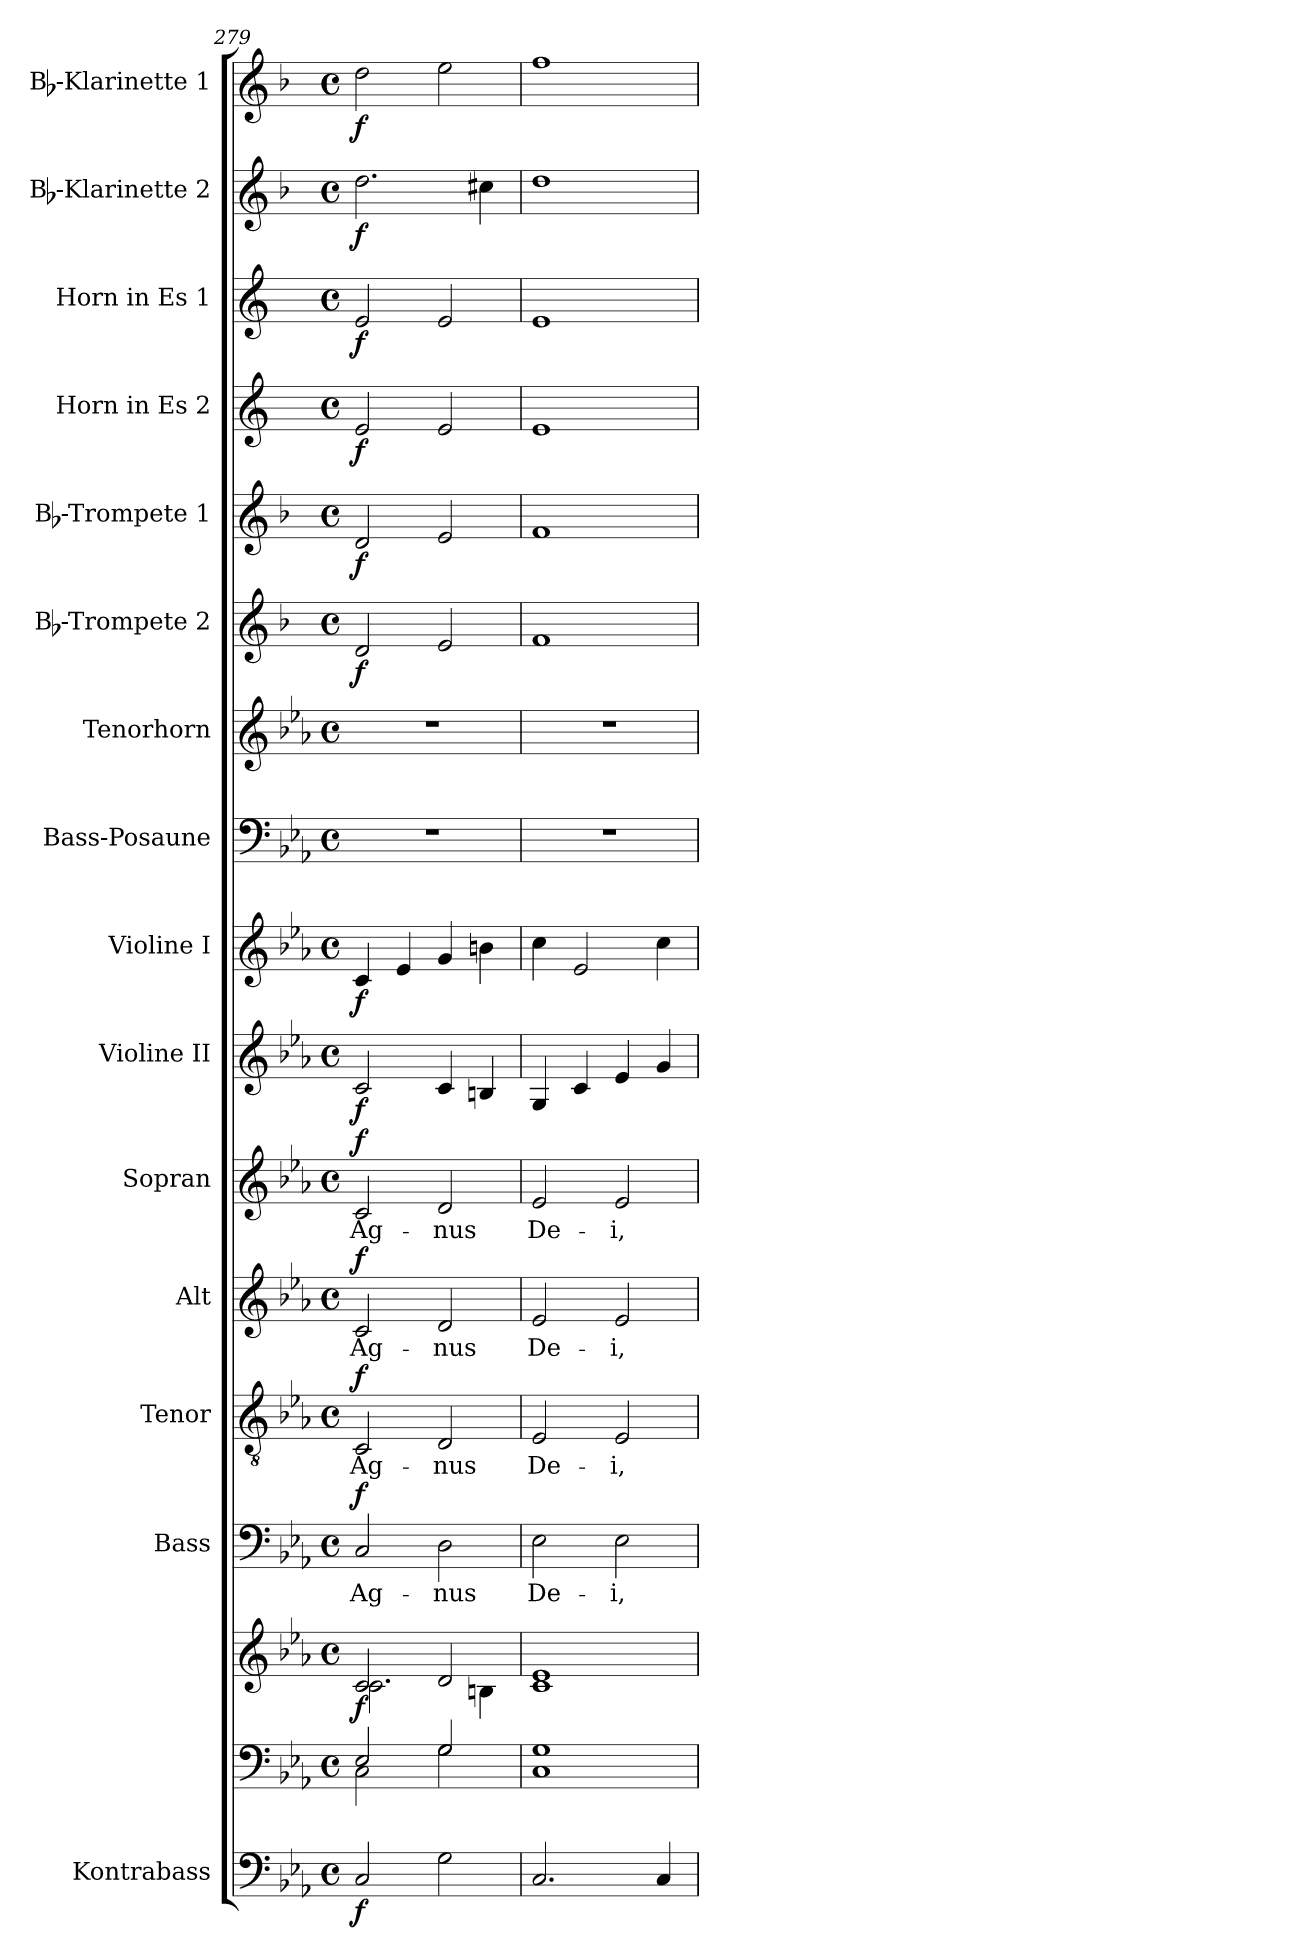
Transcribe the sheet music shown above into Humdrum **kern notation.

**kern	**dynam	**kern	**kern	**dynam	**kern	**text	**dynam	**kern	**text	**dynam	**kern	**text	**dynam	**kern	**text	**dynam	**kern	**dynam	**kern	**dynam	**kern	**kern	**kern	**dynam	**kern	**dynam	**kern	**dynam	**kern	**dynam	**kern	**dynam	**kern	**dynam
*part16	*part16	*part15	*part15	*part15	*part14	*part14	*part14	*part13	*part13	*part13	*part12	*part12	*part12	*part11	*part11	*part11	*part10	*part10	*part9	*part9	*part8	*part7	*part6	*part6	*part5	*part5	*part4	*part4	*part3	*part3	*part2	*part2	*part1	*part1
*staff17	*staff17	*staff16	*staff15	*staff15/16	*staff14	*staff14	*staff14	*staff13	*staff13	*staff13	*staff12	*staff12	*staff12	*staff11	*staff11	*staff11	*staff10	*staff10	*staff9	*staff9	*staff8	*staff7	*staff6	*staff6	*staff5	*staff5	*staff4	*staff4	*staff3	*staff3	*staff2	*staff2	*staff1	*staff1
*I"Kontrabass	*	*	*	*	*I"Bass	*	*	*I"Tenor	*	*	*I"Alt	*	*	*I"Sopran	*	*	*I"Violine II	*	*I"Violine I	*	*I"Bass-Posaune	*I"Tenorhorn	*I"Bb-Trompete 2	*	*I"Bb-Trompete 1	*	*I"Horn in Es 2	*	*I"Horn in Es 1	*	*I"Bb-Klarinette 2	*	*I"Bb-Klarinette 1	*
*I'Kb.	*	*	*	*	*I'B.	*	*	*I'T.	*	*	*I'A.	*	*	*I'S.	*	*	*I'Vl. II	*	*I'Vl. I	*	*I'B. Pos.	*I'T. Hrn.	*I'Bb Trp. 2	*	*I'Bb Trp. 1	*	*	*	*	*	*I'Bb Kl. 2	*	*I'Bb Kl. 1	*
*clefF4	*	*clefF4	*clefG2	*	*clefF4	*	*	*clefGv2	*	*	*clefG2	*	*	*clefG2	*	*	*clefG2	*	*clefG2	*	*clefF4	*clefG2	*clefG2	*	*clefG2	*	*clefG2	*	*clefG2	*	*clefG2	*	*clefG2	*
*ITrd7c12	*	*	*	*	*	*	*	*	*	*	*	*	*	*	*	*	*	*	*	*	*	*ITrd8c14	*ITrd1c2	*	*ITrd1c2	*	*ITrd5c9	*	*ITrd5c9	*	*ITrd1c2	*	*ITrd1c2	*
*k[b-e-a-]	*	*k[b-e-a-]	*k[b-e-a-]	*	*k[b-e-a-]	*	*	*k[b-e-a-]	*	*	*k[b-e-a-]	*	*	*k[b-e-a-]	*	*	*k[b-e-a-]	*	*k[b-e-a-]	*	*k[b-e-a-]	*k[b-e-a-]	*k[b-e-a-]	*	*k[b-e-a-]	*	*k[b-e-a-]	*	*k[b-e-a-]	*	*k[b-e-a-]	*	*k[b-e-a-]	*
*E-:	*	*E-:	*E-:	*	*E-:	*	*	*E-:	*	*	*E-:	*	*	*E-:	*	*	*E-:	*	*E-:	*	*E-:	*E-:	*E-:	*	*E-:	*	*E-:	*	*E-:	*	*E-:	*	*E-:	*
*M4/4	*	*M4/4	*M4/4	*	*M4/4	*	*	*M4/4	*	*	*M4/4	*	*	*M4/4	*	*	*M4/4	*	*M4/4	*	*M4/4	*M4/4	*M4/4	*	*M4/4	*	*M4/4	*	*M4/4	*	*M4/4	*	*M4/4	*
*met(c)	*	*met(c)	*met(c)	*	*met(c)	*	*	*met(c)	*	*	*met(c)	*	*	*met(c)	*	*	*met(c)	*	*met(c)	*	*met(c)	*met(c)	*met(c)	*	*met(c)	*	*met(c)	*	*met(c)	*	*met(c)	*	*met(c)	*
=279	=279	=279	=279	=279	=279	=279	=279	=279	=279	=279	=279	=279	=279	=279	=279	=279	=279	=279	=279	=279	=279	=279	=279	=279	=279	=279	=279	=279	=279	=279	=279	=279	=279	=279
*	*	*^	*^	*	*	*	*	*	*	*	*	*	*	*	*	*	*	*	*	*	*	*	*	*	*	*	*	*	*	*	*	*	*	*
!	!LO:DY:b	!	!	!	!	!LO:DY:b	!	!LO:LY:b	!LO:DY:a	!	!LO:LY:b	!LO:DY:a	!	!LO:LY:b	!LO:DY:a	!	!LO:LY:b	!LO:DY:a	!	!LO:DY:b	!	!LO:DY:b	!	!	!	!LO:DY:b	!	!LO:DY:b	!	!LO:DY:b	!	!LO:DY:b	!	!LO:DY:b	!	!LO:DY:b
2CC/	f	2E-/	2C\	2c/	2.c\	f	2C/	Ag-	f	2C/	Ag-	f	2c/	Ag-	f	2c/	Ag-	f	2c/	f	4c/	f	1r	1r	2c/	f	2c/	f	2G/	f	2G/	f	2.cc\	f	2cc\	f
.	.	.	.	.	.	.	.	.	.	.	.	.	.	.	.	.	.	.	.	.	4e-/	.	.	.	.	.	.	.	.	.	.	.	.	.	.	.
!	!	!	!	!	!	!	!	!LO:LY:b	!	!	!LO:LY:b	!	!	!LO:LY:b	!	!	!LO:LY:b	!	!	!	!	!	!	!	!	!	!	!	!	!	!	!	!	!	!	!
2GG\	.	2G/	2G\	2d/	.	.	2D\	-nus	.	2D/	-nus	.	2d/	-nus	.	2d/	-nus	.	4c/	.	4g/	.	.	.	2d/	.	2d/	.	2G/	.	2G/	.	.	.	2dd\	.
.	.	.	.	.	4Bn\	.	.	.	.	.	.	.	.	.	.	.	.	.	4Bn/	.	4bn\	.	.	.	.	.	.	.	.	.	.	.	4bn\	.	.	.
=280	=280	=280	=280	=280	=280	=280	=280	=280	=280	=280	=280	=280	=280	=280	=280	=280	=280	=280	=280	=280	=280	=280	=280	=280	=280	=280	=280	=280	=280	=280	=280	=280	=280	=280	=280	=280
!	!	!	!	!	!	!	!	!LO:LY:b	!	!	!LO:LY:b	!	!	!LO:LY:b	!	!	!LO:LY:b	!	!	!	!	!	!	!	!	!	!	!	!	!	!	!	!	!	!	!
2.CC/	.	1G	1C	1e-	1c	.	2E-\	De-	.	2E-/	De-	.	2e-/	De-	.	2e-/	De-	.	4G/	.	4cc\	.	1r	1r	1e-	.	1e-	.	1G	.	1G	.	1cc	.	1ee-	.
.	.	.	.	.	.	.	.	.	.	.	.	.	.	.	.	.	.	.	4c/	.	2e-/	.	.	.	.	.	.	.	.	.	.	.	.	.	.	.
!	!	!	!	!	!	!	!	!LO:LY:b	!	!	!LO:LY:b	!	!	!LO:LY:b	!	!	!LO:LY:b	!	!	!	!	!	!	!	!	!	!	!	!	!	!	!	!	!	!	!
.	.	.	.	.	.	.	2E-\	-i,	.	2E-/	-i,	.	2e-/	-i,	.	2e-/	-i,	.	4e-/	.	.	.	.	.	.	.	.	.	.	.	.	.	.	.	.	.
4CC/	.	.	.	.	.	.	.	.	.	.	.	.	.	.	.	.	.	.	4g/	.	4cc\	.	.	.	.	.	.	.	.	.	.	.	.	.	.	.
*	*	*v	*v	*	*	*	*	*	*	*	*	*	*	*	*	*	*	*	*	*	*	*	*	*	*	*	*	*	*	*	*	*	*	*	*	*
*	*	*	*v	*v	*	*	*	*	*	*	*	*	*	*	*	*	*	*	*	*	*	*	*	*	*	*	*	*	*	*	*	*	*	*	*
=	=	=	=	=	=	=	=	=	=	=	=	=	=	=	=	=	=	=	=	=	=	=	=	=	=	=	=	=	=	=	=	=	=	=
*-	*-	*-	*-	*-	*-	*-	*-	*-	*-	*-	*-	*-	*-	*-	*-	*-	*-	*-	*-	*-	*-	*-	*-	*-	*-	*-	*-	*-	*-	*-	*-	*-	*-	*-
